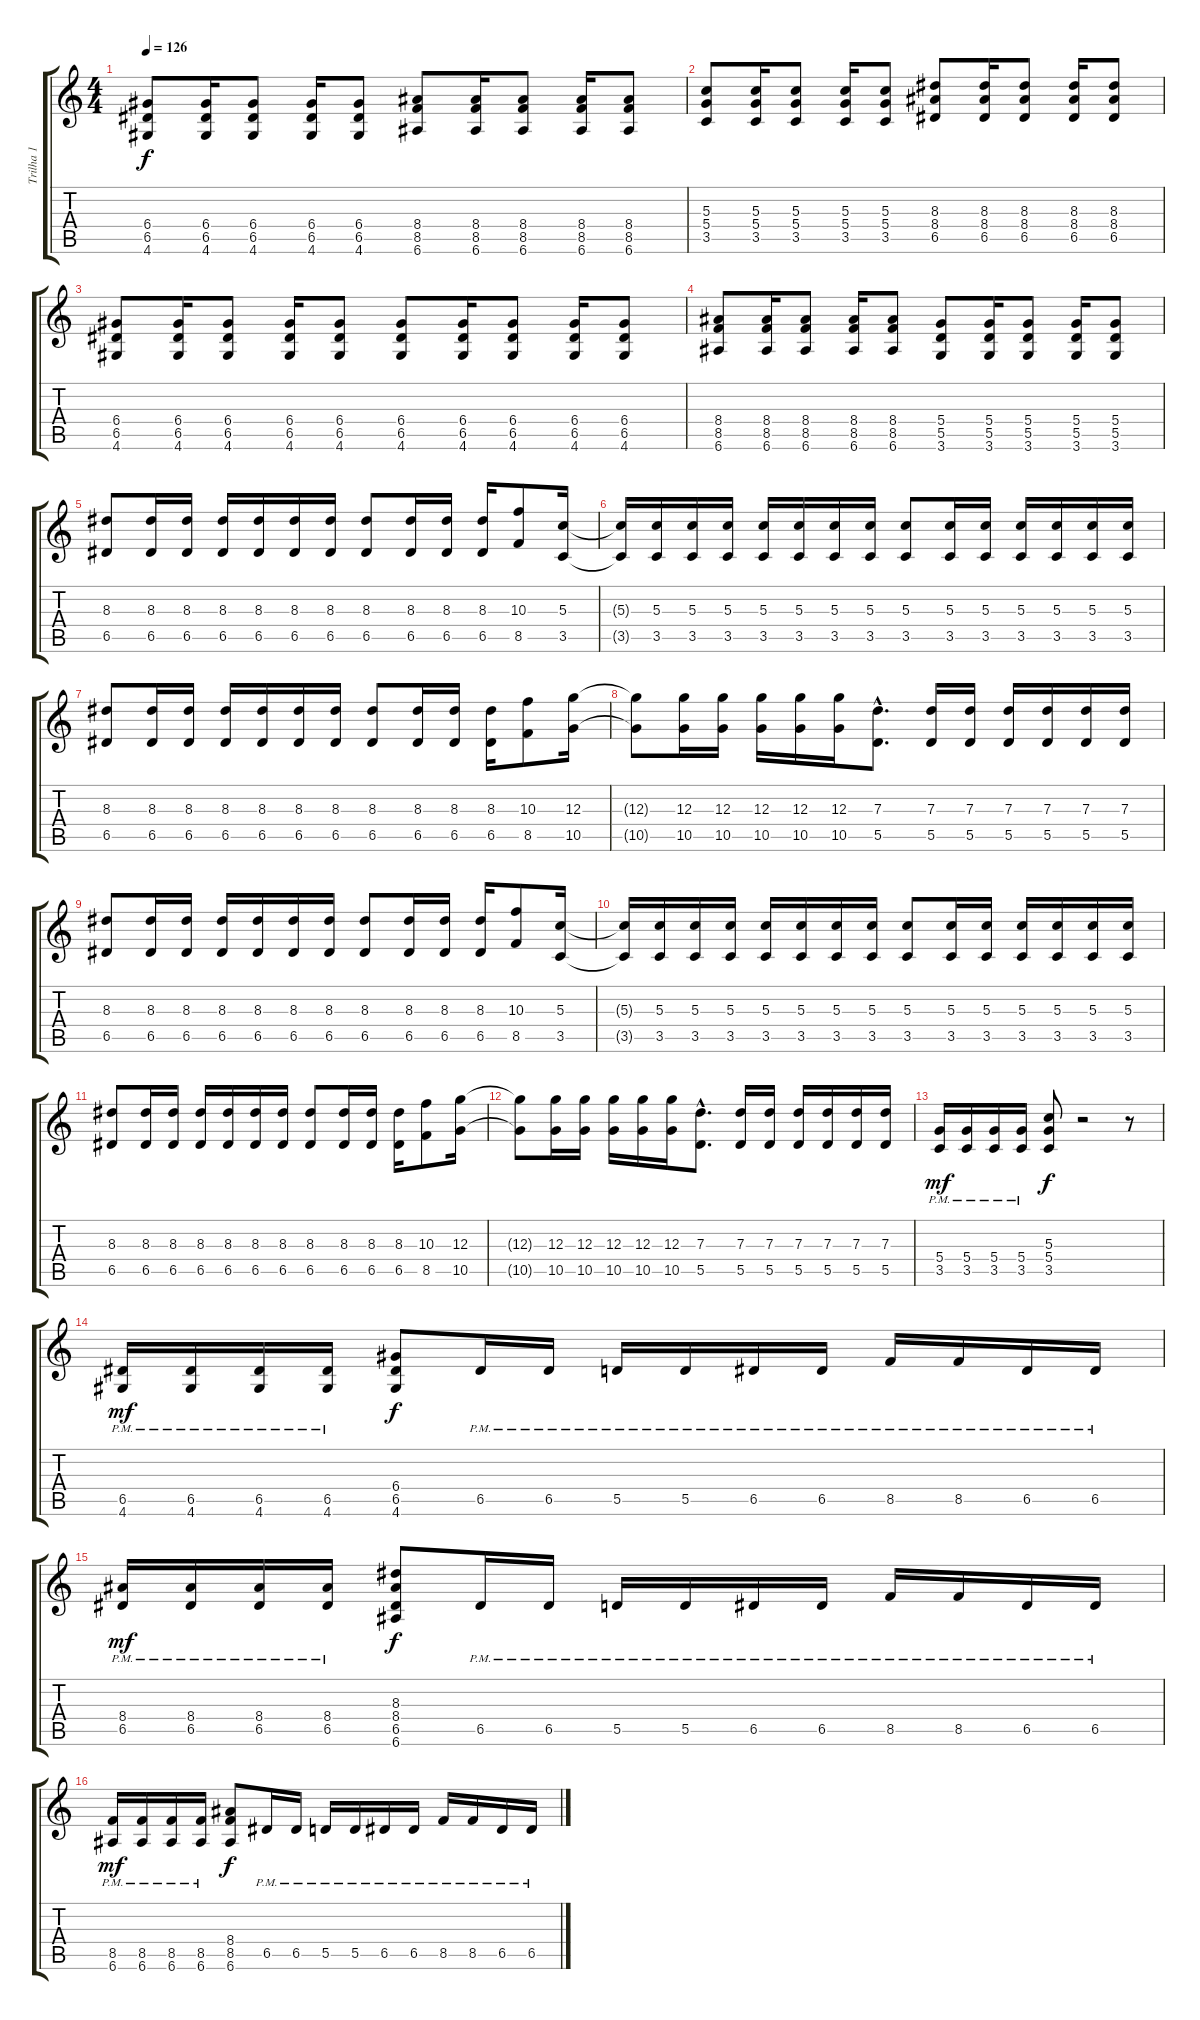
\track ("Trilha 1" "Trilha 1") {instrument overdrivenguitar}
\staff {score tabs}
\tuning (E4 B3 G3 D3 A2 E2) {hide}
\ts (4 4)
\tempo 126
\clef g2
\ks c
(6.4 6.5 4.6).8{dy f} (6.4 6.5 4.6).16 (6.4 6.5 4.6).8 (6.4 6.5 4.6).16 (6.4 6.5 4.6).8 (8.4 8.5 6.6).8 (8.4 8.5 6.6).16 (8.4 8.5 6.6).8 (8.4 8.5 6.6).16 (8.4 8.5 6.6).8 |
(5.3 5.4 3.5).8 (5.3 5.4 3.5).16 (5.3 5.4 3.5).8 (5.3 5.4 3.5).16 (5.3 5.4 3.5).8 (8.3 8.4 6.5).8 (8.3 8.4 6.5).16 (8.3 8.4 6.5).8 (8.3 8.4 6.5).16 (8.3 8.4 6.5).8 |
(6.4 6.5 4.6).8 (6.4 6.5 4.6).16 (6.4 6.5 4.6).8 (6.4 6.5 4.6).16 (6.4 6.5 4.6).8 (6.4 6.5 4.6).8 (6.4 6.5 4.6).16 (6.4 6.5 4.6).8 (6.4 6.5 4.6).16 (6.4 6.5 4.6).8 |
(8.4 8.5 6.6).8 (8.4 8.5 6.6).16 (8.4 8.5 6.6).8 (8.4 8.5 6.6).16 (8.4 8.5 6.6).8 (5.4 5.5 3.6).8 (5.4 5.5 3.6).16 (5.4 5.5 3.6).8 (5.4 5.5 3.6).16 (5.4 5.5 3.6).8 |
\section ("" "")
(8.3 6.5).8 (8.3 6.5).16 (8.3 6.5).16 (8.3 6.5).16 (8.3 6.5).16 (8.3 6.5).16 (8.3 6.5).16 (8.3 6.5).8 (8.3 6.5).16 (8.3 6.5).16 (8.3 6.5).16 (10.3 8.5).8 (5.3 3.5).16 |
(5.3{t} 3.5{t}).16 (5.3 3.5).16 (5.3 3.5).16 (5.3 3.5).16 (5.3 3.5).16 (5.3 3.5).16 (5.3 3.5).16 (5.3 3.5).16 (5.3 3.5).8 (5.3 3.5).16 (5.3 3.5).16 (5.3 3.5).16 (5.3 3.5).16 (5.3 3.5).16 (5.3 3.5).16 |
(8.3 6.5).8 (8.3 6.5).16 (8.3 6.5).16 (8.3 6.5).16 (8.3 6.5).16 (8.3 6.5).16 (8.3 6.5).16 (8.3 6.5).8 (8.3 6.5).16 (8.3 6.5).16 (8.3 6.5).16 (10.3 8.5).8 (12.3 10.5).16 |
(12.3{t} 10.5{t}).8 (12.3 10.5).16 (12.3 10.5).16 (12.3 10.5).16 (12.3 10.5).16 (12.3 10.5).16 (7.3{hac} 5.5{hac}).8{d} (7.3 5.5).16 (7.3 5.5).16 (7.3 5.5).16 (7.3 5.5).16 (7.3 5.5).16 (7.3 5.5).16 |
(8.3 6.5).8 (8.3 6.5).16 (8.3 6.5).16 (8.3 6.5).16 (8.3 6.5).16 (8.3 6.5).16 (8.3 6.5).16 (8.3 6.5).8 (8.3 6.5).16 (8.3 6.5).16 (8.3 6.5).16 (10.3 8.5).8 (5.3 3.5).16 |
(5.3{t} 3.5{t}).16 (5.3 3.5).16 (5.3 3.5).16 (5.3 3.5).16 (5.3 3.5).16 (5.3 3.5).16 (5.3 3.5).16 (5.3 3.5).16 (5.3 3.5).8 (5.3 3.5).16 (5.3 3.5).16 (5.3 3.5).16 (5.3 3.5).16 (5.3 3.5).16 (5.3 3.5).16 |
(8.3 6.5).8 (8.3 6.5).16 (8.3 6.5).16 (8.3 6.5).16 (8.3 6.5).16 (8.3 6.5).16 (8.3 6.5).16 (8.3 6.5).8 (8.3 6.5).16 (8.3 6.5).16 (8.3 6.5).16 (10.3 8.5).8 (12.3 10.5).16 |
(12.3{t} 10.5{t}).8 (12.3 10.5).16 (12.3 10.5).16 (12.3 10.5).16 (12.3 10.5).16 (12.3 10.5).16 (7.3{hac} 5.5{hac}).8{d} (7.3 5.5).16 (7.3 5.5).16 (7.3 5.5).16 (7.3 5.5).16 (7.3 5.5).16 (7.3 5.5).16 |
\section ("" "")
(5.4{pm} 3.5).16{dy mf} (5.4{pm} 3.5).16 (5.4{pm} 3.5).16 (5.4{pm} 3.5).16 (5.3 5.4 3.5).8{dy f} r.2 r.8 |
(6.5 4.6{pm}).16{dy mf} (6.5 4.6{pm}).16 (6.5 4.6{pm}).16 (6.5 4.6{pm}).16 (6.4 6.5 4.6).8{dy f} 6.5{pm}.16 6.5{pm}.16 5.5{pm}.16 5.5{pm}.16 6.5{pm}.16 6.5{pm}.16 8.5{pm}.16 8.5{pm}.16 6.5{pm}.16 6.5{pm}.16 |
(8.4{pm} 6.5).16{dy mf} (8.4{pm} 6.5).16 (8.4{pm} 6.5).16 (8.4{pm} 6.5).16 (8.3 8.4 6.5 6.6).8{dy f} 6.5{pm}.16 6.5{pm}.16 5.5{pm}.16 5.5{pm}.16 6.5{pm}.16 6.5{pm}.16 8.5{pm}.16 8.5{pm}.16 6.5{pm}.16 6.5{pm}.16 |
(8.5 6.6{pm}).16{dy mf} (8.5 6.6{pm}).16 (8.5 6.6{pm}).16 (8.5 6.6{pm}).16 (8.4 8.5 6.6).8{dy f} 6.5{pm}.16 6.5{pm}.16 5.5{pm}.16 5.5{pm}.16 6.5{pm}.16 6.5{pm}.16 8.5{pm}.16 8.5{pm}.16 6.5{pm}.16 6.5{pm}.16
